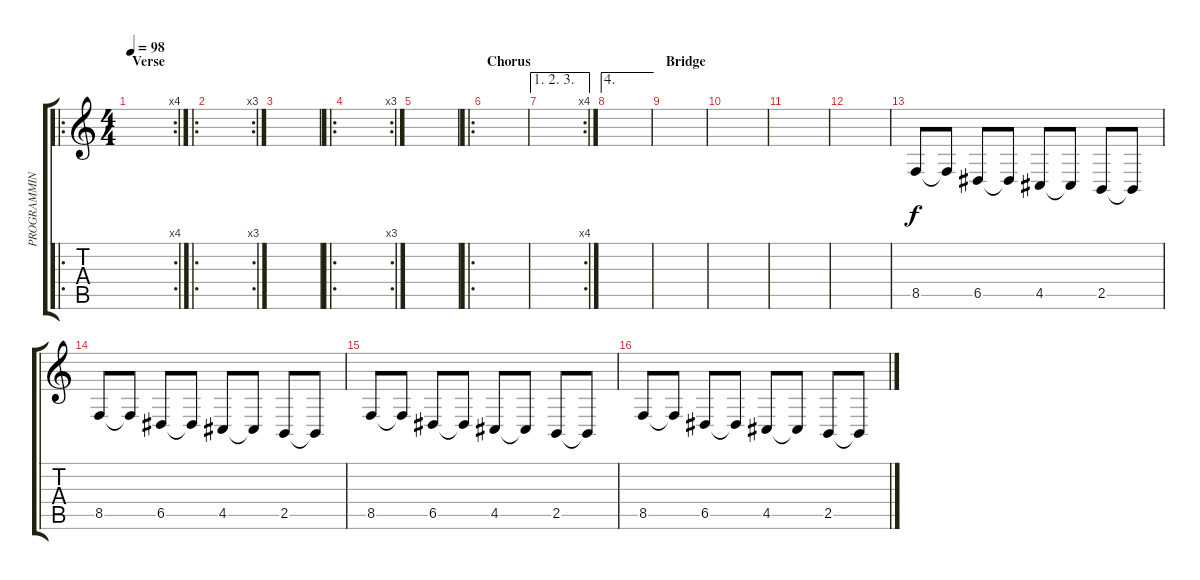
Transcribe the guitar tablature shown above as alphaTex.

\track ("PROGRAMMING 1" "PROGRAMMIN") {instrument lead5charang}
\staff {score tabs}
\tuning (E4 B3 G3 D3 A2 E2) {hide}
\ro
\rc 4
\ts (4 4)
\section ("" "Verse")
\tempo 98
\clef g2
\ks c
|
\ro
\rc 3
|
|
\ro
\rc 3
|
|
\ro
\section ("" "Chorus")
|
\ae (1 2 3)
\rc 4
|
\ae 4
|
\section ("" "Bridge")
|
|
|
|
8.5.8 8.5{t}.8 6.5.8 6.5{t}.8 4.5.8 4.5{t}.8 2.5.8 2.5{t}.8 |
8.5.8 8.5{t}.8 6.5.8 6.5{t}.8 4.5.8 4.5{t}.8 2.5.8 2.5{t}.8 |
8.5.8 8.5{t}.8 6.5.8 6.5{t}.8 4.5.8 4.5{t}.8 2.5.8 2.5{t}.8 |
8.5.8 8.5{t}.8 6.5.8 6.5{t}.8 4.5.8 4.5{t}.8 2.5.8 2.5{t}.8
